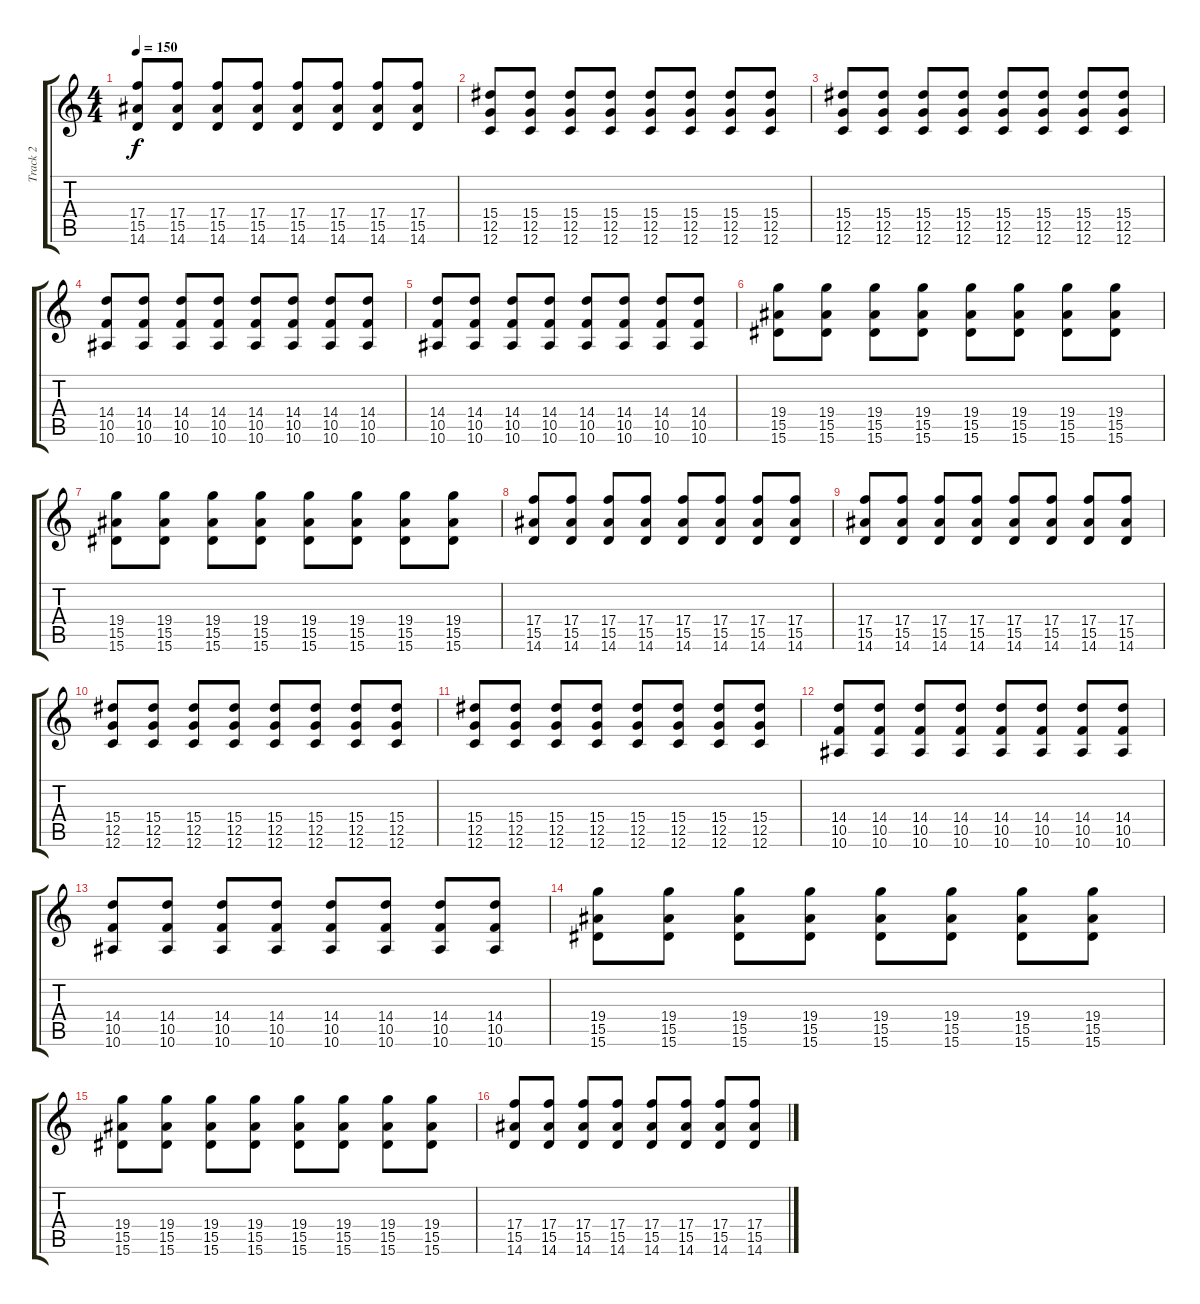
\track ("Track 2" "Track 2") {instrument distortionguitar}
\staff {score tabs}
\tuning (D4 A3 F3 C3 G2 C2) {hide}
\ts (4 4)
\tempo 150
\clef g2
\ks c
(17.4 15.5 14.6).8{dy f} (17.4 15.5 14.6).8 (17.4 15.5 14.6).8 (17.4 15.5 14.6).8 (17.4 15.5 14.6).8 (17.4 15.5 14.6).8 (17.4 15.5 14.6).8 (17.4 15.5 14.6).8 |
(15.4 12.5 12.6).8 (15.4 12.5 12.6).8 (15.4 12.5 12.6).8 (15.4 12.5 12.6).8 (15.4 12.5 12.6).8 (15.4 12.5 12.6).8 (15.4 12.5 12.6).8 (15.4 12.5 12.6).8 |
(15.4 12.5 12.6).8 (15.4 12.5 12.6).8 (15.4 12.5 12.6).8 (15.4 12.5 12.6).8 (15.4 12.5 12.6).8 (15.4 12.5 12.6).8 (15.4 12.5 12.6).8 (15.4 12.5 12.6).8 |
(14.4 10.5 10.6).8 (14.4 10.5 10.6).8 (14.4 10.5 10.6).8 (14.4 10.5 10.6).8 (14.4 10.5 10.6).8 (14.4 10.5 10.6).8 (14.4 10.5 10.6).8 (14.4 10.5 10.6).8 |
(14.4 10.5 10.6).8 (14.4 10.5 10.6).8 (14.4 10.5 10.6).8 (14.4 10.5 10.6).8 (14.4 10.5 10.6).8 (14.4 10.5 10.6).8 (14.4 10.5 10.6).8 (14.4 10.5 10.6).8 |
(19.4 15.5 15.6).8 (19.4 15.5 15.6).8 (19.4 15.5 15.6).8 (19.4 15.5 15.6).8 (19.4 15.5 15.6).8 (19.4 15.5 15.6).8 (19.4 15.5 15.6).8 (19.4 15.5 15.6).8 |
(19.4 15.5 15.6).8 (19.4 15.5 15.6).8 (19.4 15.5 15.6).8 (19.4 15.5 15.6).8 (19.4 15.5 15.6).8 (19.4 15.5 15.6).8 (19.4 15.5 15.6).8 (19.4 15.5 15.6).8 |
(17.4 15.5 14.6).8 (17.4 15.5 14.6).8 (17.4 15.5 14.6).8 (17.4 15.5 14.6).8 (17.4 15.5 14.6).8 (17.4 15.5 14.6).8 (17.4 15.5 14.6).8 (17.4 15.5 14.6).8 |
(17.4 15.5 14.6).8 (17.4 15.5 14.6).8 (17.4 15.5 14.6).8 (17.4 15.5 14.6).8 (17.4 15.5 14.6).8 (17.4 15.5 14.6).8 (17.4 15.5 14.6).8 (17.4 15.5 14.6).8 |
(15.4 12.5 12.6).8 (15.4 12.5 12.6).8 (15.4 12.5 12.6).8 (15.4 12.5 12.6).8 (15.4 12.5 12.6).8 (15.4 12.5 12.6).8 (15.4 12.5 12.6).8 (15.4 12.5 12.6).8 |
(15.4 12.5 12.6).8 (15.4 12.5 12.6).8 (15.4 12.5 12.6).8 (15.4 12.5 12.6).8 (15.4 12.5 12.6).8 (15.4 12.5 12.6).8 (15.4 12.5 12.6).8 (15.4 12.5 12.6).8 |
(14.4 10.5 10.6).8 (14.4 10.5 10.6).8 (14.4 10.5 10.6).8 (14.4 10.5 10.6).8 (14.4 10.5 10.6).8 (14.4 10.5 10.6).8 (14.4 10.5 10.6).8 (14.4 10.5 10.6).8 |
(14.4 10.5 10.6).8 (14.4 10.5 10.6).8 (14.4 10.5 10.6).8 (14.4 10.5 10.6).8 (14.4 10.5 10.6).8 (14.4 10.5 10.6).8 (14.4 10.5 10.6).8 (14.4 10.5 10.6).8 |
(19.4 15.5 15.6).8 (19.4 15.5 15.6).8 (19.4 15.5 15.6).8 (19.4 15.5 15.6).8 (19.4 15.5 15.6).8 (19.4 15.5 15.6).8 (19.4 15.5 15.6).8 (19.4 15.5 15.6).8 |
(19.4 15.5 15.6).8 (19.4 15.5 15.6).8 (19.4 15.5 15.6).8 (19.4 15.5 15.6).8 (19.4 15.5 15.6).8 (19.4 15.5 15.6).8 (19.4 15.5 15.6).8 (19.4 15.5 15.6).8 |
(17.4 15.5 14.6).8 (17.4 15.5 14.6).8 (17.4 15.5 14.6).8 (17.4 15.5 14.6).8 (17.4 15.5 14.6).8 (17.4 15.5 14.6).8 (17.4 15.5 14.6).8 (17.4 15.5 14.6).8
